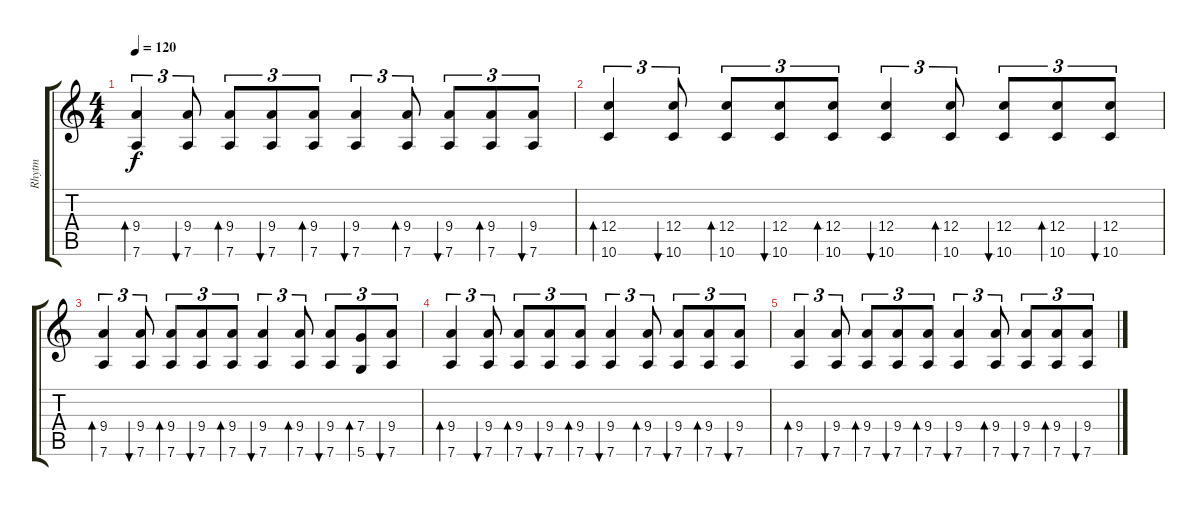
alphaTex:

\track ("Rhytm" "Rhytm") {instrument acousticguitarsteel}
\staff {score tabs}
\tuning (D4 A3 F3 C3 G2 D2) {hide}
\ts (4 4)
\tempo 120
\clef g2
\ks c
(9.4 7.6).4{tu (3 2) bd 60 dy f} (9.4 7.6).8{tu (3 2) bu 60} (9.4 7.6).8{tu (3 2) bd 60} (9.4 7.6).8{tu (3 2) bu 60} (9.4 7.6).8{tu (3 2) bd 60} (9.4 7.6).4{tu (3 2) bu 60} (9.4 7.6).8{tu (3 2) bd 60} (9.4 7.6).8{tu (3 2) bu 60} (9.4 7.6).8{tu (3 2) bd 60} (9.4 7.6).8{tu (3 2) bu 60} |
(12.4 10.6).4{tu (3 2) bd 60} (12.4 10.6).8{tu (3 2) bu 60} (12.4 10.6).8{tu (3 2) bd 60} (12.4 10.6).8{tu (3 2) bu 60} (12.4 10.6).8{tu (3 2) bd 60} (12.4 10.6).4{tu (3 2) bu 60} (12.4 10.6).8{tu (3 2) bd 60} (12.4 10.6).8{tu (3 2) bu 60} (12.4 10.6).8{tu (3 2) bd 60} (12.4 10.6).8{tu (3 2) bu 60} |
(9.4 7.6).4{tu (3 2) bd 60} (9.4 7.6).8{tu (3 2) bu 60} (9.4 7.6).8{tu (3 2) bd 60} (9.4 7.6).8{tu (3 2) bu 60} (9.4 7.6).8{tu (3 2) bd 60} (9.4 7.6).4{tu (3 2) bu 60} (9.4 7.6).8{tu (3 2) bd 60} (9.4 7.6).8{tu (3 2) bu 60} (7.4 5.6).8{tu (3 2) bd 60} (9.4 7.6).8{tu (3 2) bu 60} |
(9.4 7.6).4{tu (3 2) bd 60} (9.4 7.6).8{tu (3 2) bu 60} (9.4 7.6).8{tu (3 2) bd 60} (9.4 7.6).8{tu (3 2) bu 60} (9.4 7.6).8{tu (3 2) bd 60} (9.4 7.6).4{tu (3 2) bu 60} (9.4 7.6).8{tu (3 2) bd 60} (9.4 7.6).8{tu (3 2) bu 60} (9.4 7.6).8{tu (3 2) bd 60} (9.4 7.6).8{tu (3 2) bu 60} |
(9.4 7.6).4{tu (3 2) bd 60} (9.4 7.6).8{tu (3 2) bu 60} (9.4 7.6).8{tu (3 2) bd 60} (9.4 7.6).8{tu (3 2) bu 60} (9.4 7.6).8{tu (3 2) bd 60} (9.4 7.6).4{tu (3 2) bu 60} (9.4 7.6).8{tu (3 2) bd 60} (9.4 7.6).8{tu (3 2) bu 60} (9.4 7.6).8{tu (3 2) bd 60} (9.4 7.6).8{tu (3 2) bu 60}
